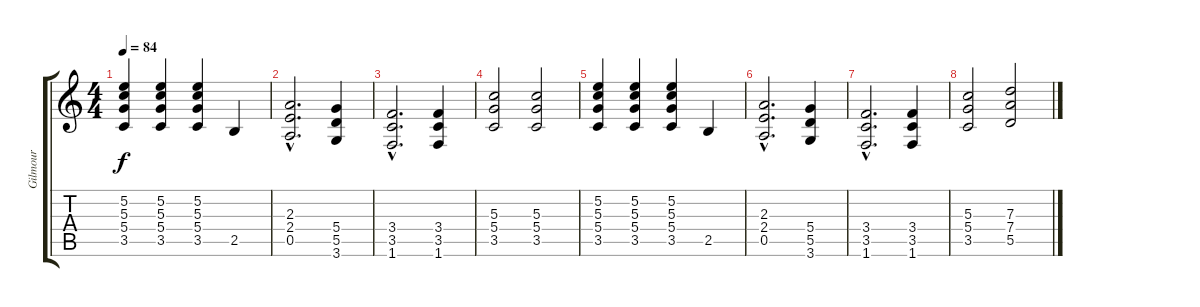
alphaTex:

\track ("Gilmour" "Gilmour") {instrument overdrivenguitar}
\staff {score tabs}
\tuning (E4 B3 G3 D3 A2 E2) {hide}
\ts (4 4)
\tempo 84
\clef g2
\ks c
(5.2 5.3 5.4 3.5).4{dy f} (5.2 5.3 5.4 3.5).4 (5.2 5.3 5.4 3.5).4 2.5.4 |
(2.3{hac} 2.4{hac} 0.5{hac}).2{d} (5.4 5.5 3.6).4 |
(3.4{hac} 3.5{hac} 1.6{hac}).2{d} (3.4 3.5 1.6).4 |
(5.3 5.4 3.5).2 (5.3 5.4 3.5).2 |
(5.2 5.3 5.4 3.5).4 (5.2 5.3 5.4 3.5).4 (5.2 5.3 5.4 3.5).4 2.5.4 |
(2.3{hac} 2.4{hac} 0.5{hac}).2{d} (5.4 5.5 3.6).4 |
(3.4{hac} 3.5{hac} 1.6{hac}).2{d} (3.4 3.5 1.6).4 |
(5.3 5.4 3.5).2 (7.3 7.4 5.5).2
